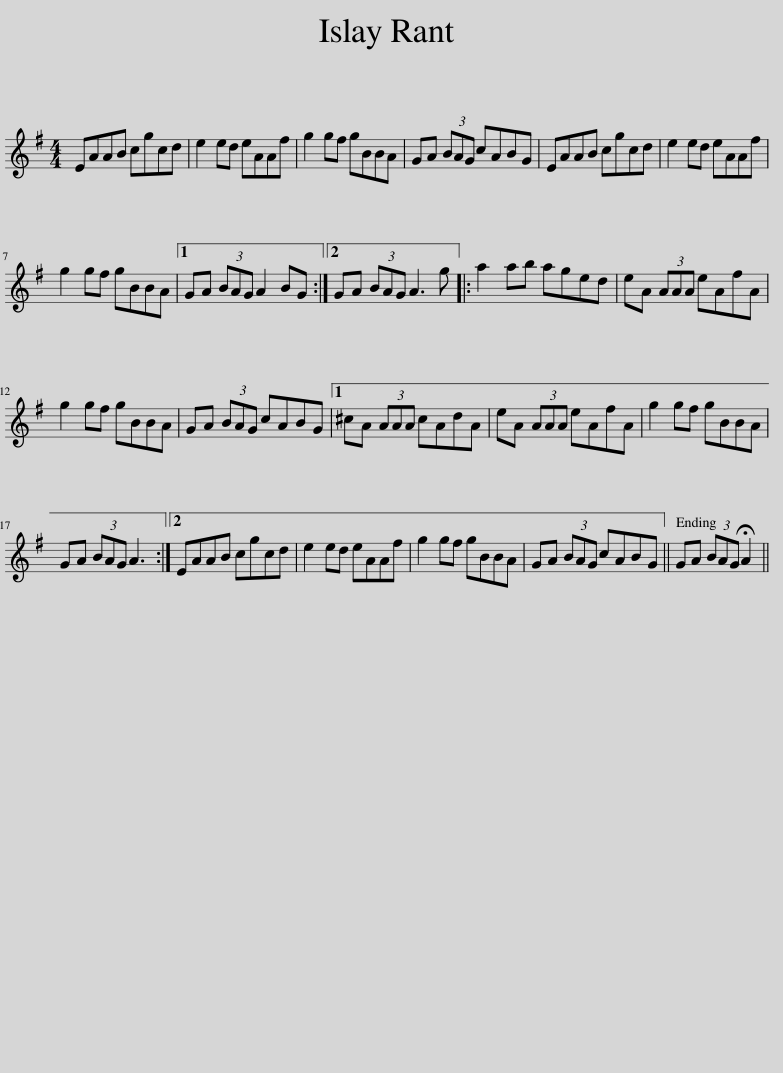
X:1
L:1/8
M:4/4
I:linebreak $
K:G
V:1 treble
V:1
 EAAB cgcd | e2 ed eAAf | g2 gf gBBA | GA (3BAG cABG | EAAB cgcd | %5
 e2 ed eAAf |$ g2 gf gBBA |1 GA (3BAG A2 BG :|2 GA (3BAG A3 g |: a2 ab aged | %10
 eA (3AAA eAfA |$ g2 gf gBBA | GA (3BAG cABG |1 ^cA (3AAA cAdA | eA (3AAA eAfA | %15
 g2 gf gBBA |$ GA (3BAG A3 :|2 EAAB cgcd | e2 ed eAAf | g2 gf gBBA | %20
 GA (3BAG cABG || GA (3BAG !fermata!A2 || %22
